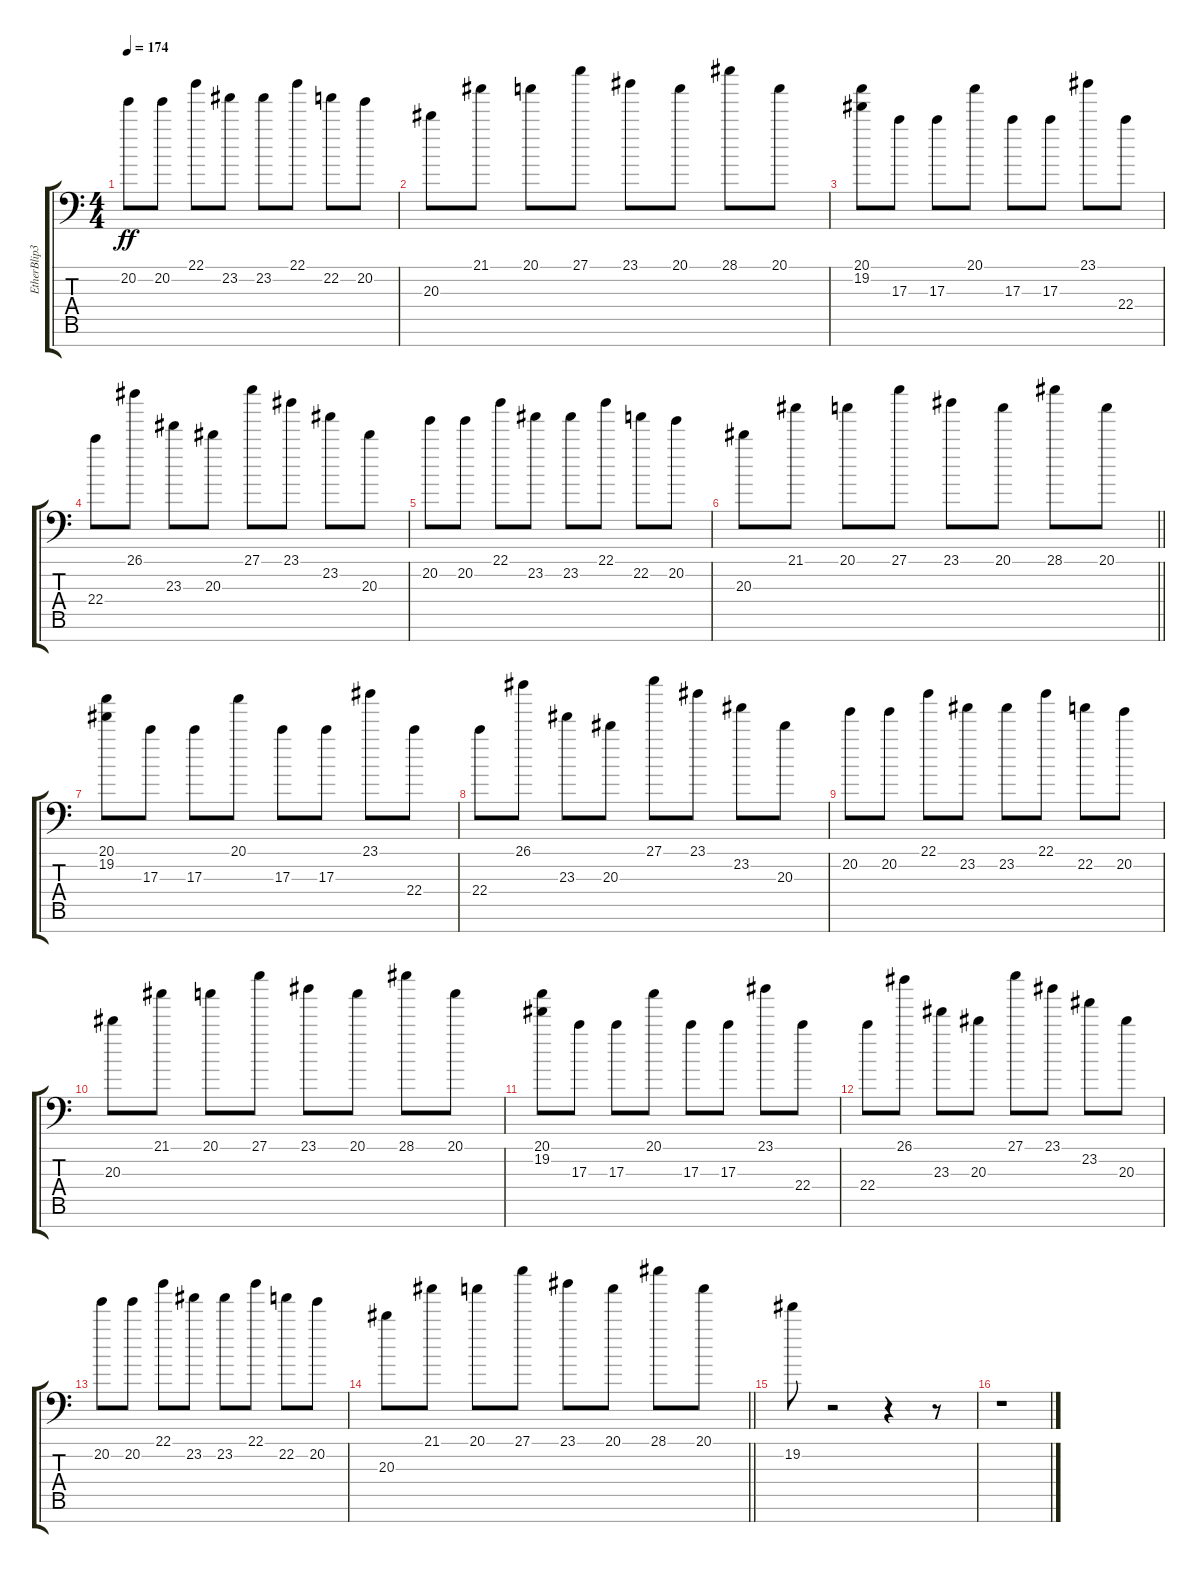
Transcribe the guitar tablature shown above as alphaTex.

\track ("EtherBlip303" "EtherBlip3") {instrument acousticguitarsteel}
\staff {score tabs}
\tuning (E4 B3 G3 D3 A2 E2 C-1) {hide}
\ts (4 4)
\tempo 174
\clef f4
\ks c
20.2.8{dy ff} 20.2.8 22.1.8 23.2.8 23.2.8 22.1.8 22.2.8 20.2.8 |
20.3.8 21.1.8 20.1.8 27.1.8 23.1.8 20.1.8 28.1.8 20.1.8 |
(20.1 19.2).8 17.3.8 17.3.8 20.1.8 17.3.8 17.3.8 23.1.8 22.4.8 |
22.4.8 26.1.8 23.3.8 20.3.8 27.1.8 23.1.8 23.2.8 20.3.8 |
20.2.8 20.2.8 22.1.8 23.2.8 23.2.8 22.1.8 22.2.8 20.2.8 |
\barLineRight lightlight
20.3.8 21.1.8 20.1.8 27.1.8 23.1.8 20.1.8 28.1.8 20.1.8 |
(20.1 19.2).8 17.3.8 17.3.8 20.1.8 17.3.8 17.3.8 23.1.8 22.4.8 |
22.4.8 26.1.8 23.3.8 20.3.8 27.1.8 23.1.8 23.2.8 20.3.8 |
20.2.8 20.2.8 22.1.8 23.2.8 23.2.8 22.1.8 22.2.8 20.2.8 |
20.3.8 21.1.8 20.1.8 27.1.8 23.1.8 20.1.8 28.1.8 20.1.8 |
(20.1 19.2).8 17.3.8 17.3.8 20.1.8 17.3.8 17.3.8 23.1.8 22.4.8 |
22.4.8 26.1.8 23.3.8 20.3.8 27.1.8 23.1.8 23.2.8 20.3.8 |
20.2.8 20.2.8 22.1.8 23.2.8 23.2.8 22.1.8 22.2.8 20.2.8 |
\barLineRight lightlight
20.3.8 21.1.8 20.1.8 27.1.8 23.1.8 20.1.8 28.1.8 20.1.8 |
19.2.8 r.2 r.4 r.8 |
r.1
